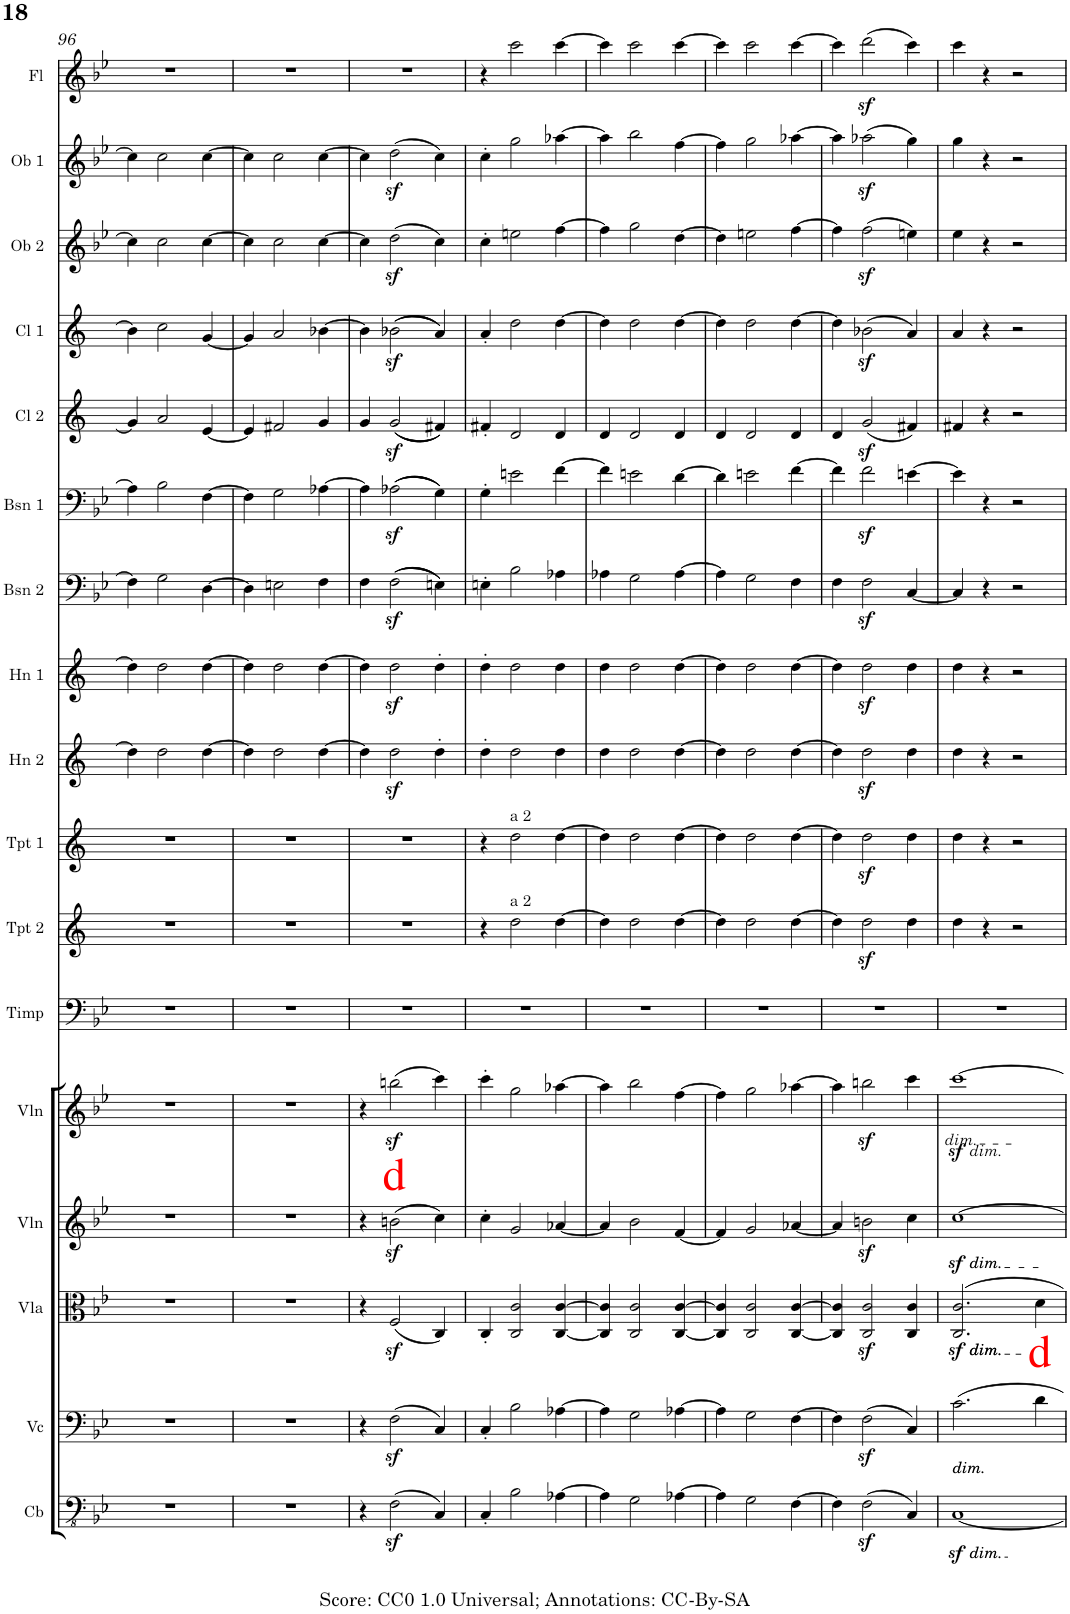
**kern	**kern	**kern	**text	**kern	**kern	**text	**kern	**kern	**kern	**kern	**kern	**kern	**kern	**kern	**kern	**kern	**kern	**kern
*part17	*part16	*part15	*part15	*part14	*part13	*part13	*part12	*part11	*part10	*part9	*part8	*part7	*part6	*part5	*part4	*part3	*part2	*part1
*staff17	*staff16	*staff15	*staff15	*staff14	*staff13	*staff13	*staff12	*staff11	*staff10	*staff9	*staff8	*staff7	*staff6	*staff5	*staff4	*staff3	*staff2	*staff1
*I"Contrabass	*I"Violoncello	*I"Viola	*	*I"Violin	*I"Violin	*	*I"Timpani	*I"Bb Trumpet 2	*I"Bb Trumpet 1	*I"Bb (alto) Horn 2	*I"Bb (alto) Horn 1	*I"Bassoon 2	*I"Bassoon 1	*I"Bb Clarinet 2	*I"Bb Clarinet 1	*I"Oboe 2	*I"Oboe 1	*I"Flute
*I'Cb	*I'Vc	*I'Vla	*	*I'Vln	*I'Vln	*	*I'Timp	*I'Tpt 2	*I'Tpt 1	*I'Hn 2	*I'Hn 1	*I'Bsn 2	*I'Bsn 1	*I'Cl 2	*I'Cl 1	*I'Ob 2	*I'Ob 1	*I'Fl
!!LO:PB:g=z
*clefFv4	*clefF4	*clefC3	*	*clefG2	*clefG2	*	*clefF4	*clefG2	*clefG2	*clefG2	*clefG2	*clefF4	*clefF4	*clefG2	*clefG2	*clefG2	*clefG2	*clefG2
*	*	*	*	*	*	*	*	*Trd1c2	*Trd1c2	*Trd1c2	*Trd1c2	*	*	*Trd1c2	*Trd1c2	*	*	*
*k[b-e-]	*k[b-e-]	*k[b-e-]	*	*k[b-e-]	*k[b-e-]	*	*k[b-e-]	*k[]	*k[]	*k[]	*k[]	*k[b-e-]	*k[b-e-]	*k[]	*k[]	*k[b-e-]	*k[b-e-]	*k[b-e-]
*M2/2	*M2/2	*M2/2	*	*M2/2	*M2/2	*	*M2/2	*M2/2	*M2/2	*M2/2	*M2/2	*M2/2	*M2/2	*M2/2	*M2/2	*M2/2	*M2/2	*M2/2
*met(c|)	*met(c|)	*met(c|)	*	*met(c|)	*met(c|)	*	*met(c|)	*met(c|)	*met(c|)	*met(c|)	*met(c|)	*met(c|)	*met(c|)	*met(c|)	*met(c|)	*met(c|)	*met(c|)	*met(c|)
=96	=96	=96	=96	=96	=96	=96	=96	=96	=96	=96	=96	=96	=96	=96	=96	=96	=96	=96
1r	1r	1r	.	1r	1r	.	1r	1r	1r	4dd\]	4dd\]	4F\]	4A-\]	4g/]	4b-\]	4cc\]	4cc\]	1r
.	.	.	.	.	.	.	.	.	.	2dd\	2dd\	2G\	2B-\	2a/	2cc\	2cc\	2cc\	.
.	.	.	.	.	.	.	.	.	.	[4dd\	[4dd\	[4D\	[4F\	[4e/	[4g/	[4cc\	[4cc\	.
=97	=97	=97	=97	=97	=97	=97	=97	=97	=97	=97	=97	=97	=97	=97	=97	=97	=97	=97
1r	1r	1r	.	1r	1r	.	1r	1r	1r	4dd\]	4dd\]	4D\]	4F\]	4e/]	4g/]	4cc\]	4cc\]	1r
.	.	.	.	.	.	.	.	.	.	2dd\	2dd\	2En\	2G\	2f#X/	2a/	2cc\	2cc\	.
.	.	.	.	.	.	.	.	.	.	[4dd\	[4dd\	4F\	[4A-X\	4g/	[4b-X\	[4cc\	[4cc\	.
=98	=98	=98	=98	=98	=98	=98	=98	=98	=98	=98	=98	=98	=98	=98	=98	=98	=98	=98
4r	4r	4r	.	4r	4r	.	1r	1r	1r	4dd\]	4dd\]	4F\	4A-\]	4g/	4b-\]	4cc\]	4cc\]	1r
!	!	!	!	!	!	!LO:LY:b:color=#FF0000	!	!	!	!	!	!	!	!	!	!	!	!
(2FFz<\	(2Fz<\	(2Fz</	.	(2bnz<\	(2bbnz<\	d	.	.	.	2ddz<\	2ddz<\	((2Fz<\	((2A-Xz<\	((2gz</	((2b-Xz<\	(2ddz<\	(2ddz<\	.
4CC/)	4C/)	4C/)	.	4cc\)	4ccc\)	.	.	.	.	4dd'\	4dd'\	4En\))	4G\))	4f#X/))	4a/))	4cc\)	4cc\)	.
=99	=99	=99	=99	=99	=99	=99	=99	=99	=99	=99	=99	=99	=99	=99	=99	=99	=99	=99
4CC'/	4C'/	4C'/	.	4cc'\	4ccc'\	.	1r	4r	4r	4dd'\	4dd'\	4En'\	4G'\	4f#X'/	4a'/	4cc'\	4cc'\	4r
!	!	!	!	!	!	!	!	!	!LO:TX:a:t=a 2	!	!	!	!	!	!	!	!	!
!	!	!	!	!	!	!	!	!LO:TX:a:t=a 2	!	!	!	!	!	!	!	!	!	!
2BB-\	2B-\	2C/ 2c/	.	2g/	2gg\	.	.	2dd\	2dd\	2dd\	2dd\	2B-\	2en\	2d/	2dd\	2een\	2gg\	2ccc\
[4AA-X\	[4A-X\	[4C/ [4c/	.	[4a-X/	[4aa-X\	.	.	[4dd\	[4dd\	4dd\	4dd\	4A-X\	[4f\	4d/	[4dd\	[4ff\	[4aa-X\	[4ccc\
=100	=100	=100	=100	=100	=100	=100	=100	=100	=100	=100	=100	=100	=100	=100	=100	=100	=100	=100
4AA-\]	4A-\]	4C/] 4c/]	.	4a-/]	4aa-\]	.	1r	4dd\]	4dd\]	4dd\	4dd\	4A-X\	4f\]	4d/	4dd\]	4ff\]	4aa-\]	4ccc\]
2GG\	2G\	2C/ 2c/	.	2b-\	2bb-\	.	.	2dd\	2dd\	2dd\	2dd\	2G\	2en\	2d/	2dd\	2gg\	2bb-\	2ccc\
[4AA-X\	[4A-X\	[4C/ [4c/	.	[4f/	[4ff\	.	.	[4dd\	[4dd\	[4dd\	[4dd\	[4A-\	[4d\	4d/	[4dd\	[4dd\	[4ff\	[4ccc\
=101	=101	=101	=101	=101	=101	=101	=101	=101	=101	=101	=101	=101	=101	=101	=101	=101	=101	=101
4AA-\]	4A-\]	4C/] 4c/]	.	4f/]	4ff\]	.	1r	4dd\]	4dd\]	4dd\]	4dd\]	4A-\]	4d\]	4d/	4dd\]	4dd\]	4ff\]	4ccc\]
2GG\	2G\	2C/ 2c/	.	2g/	2gg\	.	.	2dd\	2dd\	2dd\	2dd\	2G\	2en\	2d/	2dd\	2een\	2gg\	2ccc\
[4FF\	[4F\	[4C/ [4c/	.	[4a-X/	[4aa-X\	.	.	[4dd\	[4dd\	[4dd\	[4dd\	4F\	[4f\	4d/	[4dd\	[4ff\	[4aa-X\	[4ccc\
=102	=102	=102	=102	=102	=102	=102	=102	=102	=102	=102	=102	=102	=102	=102	=102	=102	=102	=102
4FF\]	4F\]	4C/] 4c/]	.	4a-/]	4aa-\]	.	1r	4dd\]	4dd\]	4dd\]	4dd\]	4F\	4f\]	4d/	4dd\]	4ff\]	4aa-\]	4ccc\]
(2FFz<\	(2Fz<\	2C/z< 2c/z<	.	2bnz<\	2bbnz<\	.	.	2ddz<\	2ddz<\	2ddz<\	2ddz<\	2Fz<\	2fz<\	(2gz</	(2b-Xz<\	(2ffz<\	(2aa-Xz<\	(2dddz<\
4CC/)	4C/)	4C/ 4c/	.	4cc\	4ccc\	.	.	4dd\	4dd\	4dd\	4dd\	[4C/	[4en\	4f#X/)	4a/)	4een\)	4gg\)	4ccc\)
=103	=103	=103	=103	=103	=103	=103	=103	=103	=103	=103	=103	=103	=103	=103	=103	=103	=103	=103
!	!	!	!	!	!LO:TX:b:i:t=dim.	!	!	!	!	!	!	!	!	!	!	!	!	!
!	!	!	!	!	!LO:TX:b:i:t=dim.	!	!	!	!	!	!	!	!	!	!	!	!	!
!	!	!	!	!LO:TX:b:i:t=dim.	!	!	!	!	!	!	!	!	!	!	!	!	!	!
!	!	!	!	!LO:TX:b:i:t=dim.	!	!	!	!	!	!	!	!	!	!	!	!	!	!
!	!	!LO:TX:b:i:t=dim.	!	!	!	!	!	!	!	!	!	!	!	!	!	!	!	!
!	!	!LO:TX:b:i:t=dim.	!	!	!	!	!	!	!	!	!	!	!	!	!	!	!	!
!	!	!LO:TX:b:i:t=dim.	!	!	!	!	!	!	!	!	!	!	!	!	!	!	!	!
!	!LO:TX:b:i:t=dim.	!	!	!	!	!	!	!	!	!	!	!	!	!	!	!	!	!
!	!LO:TX:b:i:t=dim.	!	!	!	!	!	!	!	!	!	!	!	!	!	!	!	!	!
!LO:TX:b:i:t=dim.	!	!	!	!	!	!	!	!	!	!	!	!	!	!	!	!	!	!
!LO:TX:b:i:t=dim.	!	!	!	!	!	!	!	!	!	!	!	!	!	!	!	!	!	!
[1CCz<	2.c\	2.C/z< 2.c/z<	.	[1ccz<	[1cccz<	.	1r	4dd\	4dd\	4dd\	4dd\	4C/]	4e\]	4f#X/	4a/	4ee-\	4gg\	4ccc\
.	.	.	.	.	.	.	.	4r	4r	4r	4r	4r	4r	4r	4r	4r	4r	4r
.	.	.	.	.	.	.	.	2r	2r	2r	2r	2r	2r	2r	2r	2r	2r	2r
!	!	!	!LO:LY:b:color=#FF0000	!	!	!	!	!	!	!	!	!	!	!	!	!	!	!
.	4d\	4d\	d	.	.	.	.	.	.	.	.	.	.	.	.	.	.	.
=	=	=	=	=	=	=	=	=	=	=	=	=	=	=	=	=	=	=
*-	*-	*-	*-	*-	*-	*-	*-	*-	*-	*-	*-	*-	*-	*-	*-	*-	*-	*-
